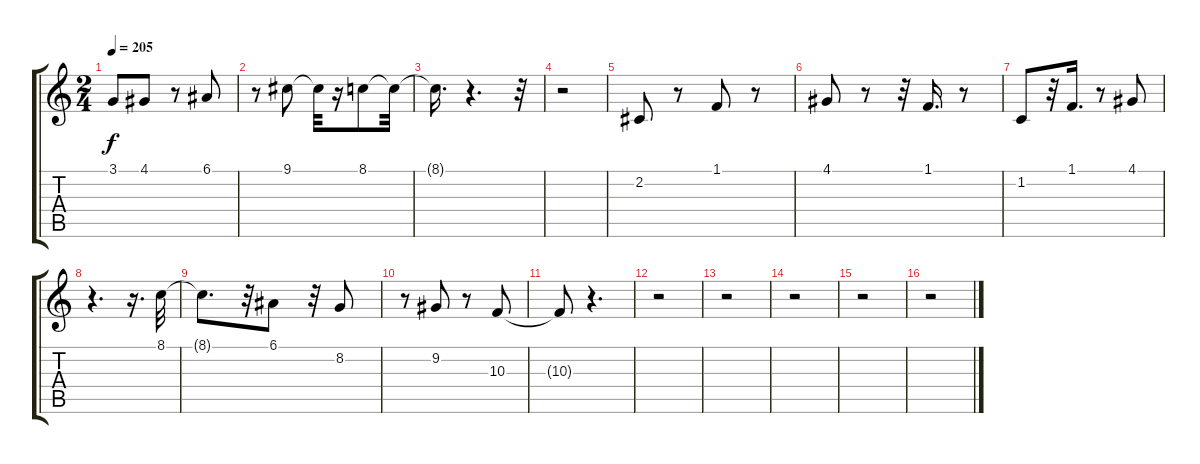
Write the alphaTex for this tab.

\track "" {instrument ocarina}
\staff {score tabs}
\tuning (E4 B3 G3 D3 A2 E2) {hide}
\ts (2 4)
\tempo 205
\clef g2
\ks c
3.1.8{dy f} 4.1.8 r.8 6.1.8 |
r.8 9.1.8 9.1{t}.32 r.16 8.1.8 8.1{t}.32 |
8.1{t}.16{d} r.4{d} r.32 |
r.2 |
2.2.8 r.8 1.1.8 r.8 |
4.1.8 r.8 r.32 1.1.16{d} r.8 |
1.2.8 r.32 1.1.16{d} r.8 4.1.8 |
r.4{d} r.16{d} 8.1.32 |
8.1{t}.8{d} r.32 6.1.8 r.32 8.2.8 |
r.8 9.2.8 r.8 10.3.8 |
10.3{t}.8 r.4{d} |
r.2 |
r.2 |
r.2 |
r.2 |
r.2
